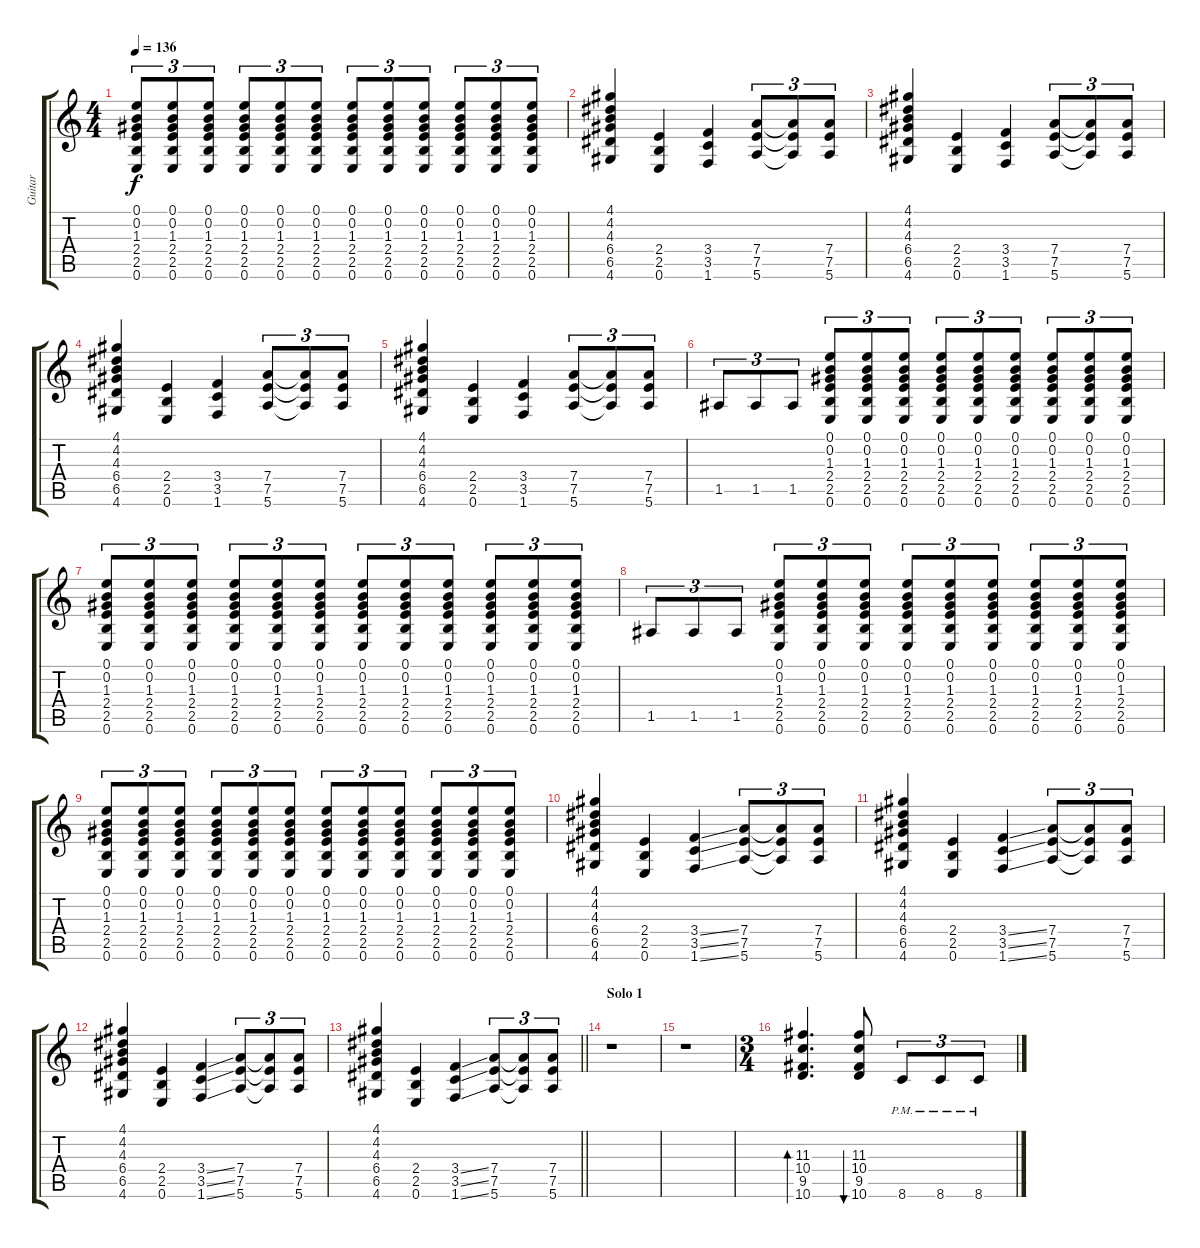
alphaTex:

\track ("Guitar" "Guitar") {instrument distortionguitar}
\staff {score tabs}
\tuning (E4 B3 G3 D3 A2 E2) {hide}
\ts (4 4)
\tempo 136
\clef g2
\ks c
(0.1 0.2 1.3 2.4 2.5 0.6).8{tu (3 2) dy f} (0.1 0.2 1.3 2.4 2.5 0.6).8{tu (3 2)} (0.1 0.2 1.3 2.4 2.5 0.6).8{tu (3 2)} (0.1 0.2 1.3 2.4 2.5 0.6).8{tu (3 2)} (0.1 0.2 1.3 2.4 2.5 0.6).8{tu (3 2)} (0.1 0.2 1.3 2.4 2.5 0.6).8{tu (3 2)} (0.1 0.2 1.3 2.4 2.5 0.6).8{tu (3 2)} (0.1 0.2 1.3 2.4 2.5 0.6).8{tu (3 2)} (0.1 0.2 1.3 2.4 2.5 0.6).8{tu (3 2)} (0.1 0.2 1.3 2.4 2.5 0.6).8{tu (3 2)} (0.1 0.2 1.3 2.4 2.5 0.6).8{tu (3 2)} (0.1 0.2 1.3 2.4 2.5 0.6).8{tu (3 2)} |
(4.1 4.2 4.3 6.4 6.5 4.6).4 (2.4 2.5 0.6).4 (3.4 3.5 1.6).4 (7.4 7.5 5.6).8{tu (3 2)} (7.4{t} 7.5{t} 5.6{t}).8{tu (3 2)} (7.4 7.5 5.6).8{tu (3 2)} |
(4.1 4.2 4.3 6.4 6.5 4.6).4 (2.4 2.5 0.6).4 (3.4 3.5 1.6).4 (7.4 7.5 5.6).8{tu (3 2)} (7.4{t} 7.5{t} 5.6{t}).8{tu (3 2)} (7.4 7.5 5.6).8{tu (3 2)} |
(4.1 4.2 4.3 6.4 6.5 4.6).4 (2.4 2.5 0.6).4 (3.4 3.5 1.6).4 (7.4 7.5 5.6).8{tu (3 2)} (7.4{t} 7.5{t} 5.6{t}).8{tu (3 2)} (7.4 7.5 5.6).8{tu (3 2)} |
(4.1 4.2 4.3 6.4 6.5 4.6).4 (2.4 2.5 0.6).4 (3.4 3.5 1.6).4 (7.4 7.5 5.6).8{tu (3 2)} (7.4{t} 7.5{t} 5.6{t}).8{tu (3 2)} (7.4 7.5 5.6).8{tu (3 2)} |
1.5.8{tu (3 2)} 1.5.8{tu (3 2)} 1.5.8{tu (3 2)} (0.1 0.2 1.3 2.4 2.5 0.6).8{tu (3 2)} (0.1 0.2 1.3 2.4 2.5 0.6).8{tu (3 2)} (0.1 0.2 1.3 2.4 2.5 0.6).8{tu (3 2)} (0.1 0.2 1.3 2.4 2.5 0.6).8{tu (3 2)} (0.1 0.2 1.3 2.4 2.5 0.6).8{tu (3 2)} (0.1 0.2 1.3 2.4 2.5 0.6).8{tu (3 2)} (0.1 0.2 1.3 2.4 2.5 0.6).8{tu (3 2)} (0.1 0.2 1.3 2.4 2.5 0.6).8{tu (3 2)} (0.1 0.2 1.3 2.4 2.5 0.6).8{tu (3 2)} |
(0.1 0.2 1.3 2.4 2.5 0.6).8{tu (3 2)} (0.1 0.2 1.3 2.4 2.5 0.6).8{tu (3 2)} (0.1 0.2 1.3 2.4 2.5 0.6).8{tu (3 2)} (0.1 0.2 1.3 2.4 2.5 0.6).8{tu (3 2)} (0.1 0.2 1.3 2.4 2.5 0.6).8{tu (3 2)} (0.1 0.2 1.3 2.4 2.5 0.6).8{tu (3 2)} (0.1 0.2 1.3 2.4 2.5 0.6).8{tu (3 2)} (0.1 0.2 1.3 2.4 2.5 0.6).8{tu (3 2)} (0.1 0.2 1.3 2.4 2.5 0.6).8{tu (3 2)} (0.1 0.2 1.3 2.4 2.5 0.6).8{tu (3 2)} (0.1 0.2 1.3 2.4 2.5 0.6).8{tu (3 2)} (0.1 0.2 1.3 2.4 2.5 0.6).8{tu (3 2)} |
1.5.8{tu (3 2)} 1.5.8{tu (3 2)} 1.5.8{tu (3 2)} (0.1 0.2 1.3 2.4 2.5 0.6).8{tu (3 2)} (0.1 0.2 1.3 2.4 2.5 0.6).8{tu (3 2)} (0.1 0.2 1.3 2.4 2.5 0.6).8{tu (3 2)} (0.1 0.2 1.3 2.4 2.5 0.6).8{tu (3 2)} (0.1 0.2 1.3 2.4 2.5 0.6).8{tu (3 2)} (0.1 0.2 1.3 2.4 2.5 0.6).8{tu (3 2)} (0.1 0.2 1.3 2.4 2.5 0.6).8{tu (3 2)} (0.1 0.2 1.3 2.4 2.5 0.6).8{tu (3 2)} (0.1 0.2 1.3 2.4 2.5 0.6).8{tu (3 2)} |
(0.1 0.2 1.3 2.4 2.5 0.6).8{tu (3 2)} (0.1 0.2 1.3 2.4 2.5 0.6).8{tu (3 2)} (0.1 0.2 1.3 2.4 2.5 0.6).8{tu (3 2)} (0.1 0.2 1.3 2.4 2.5 0.6).8{tu (3 2)} (0.1 0.2 1.3 2.4 2.5 0.6).8{tu (3 2)} (0.1 0.2 1.3 2.4 2.5 0.6).8{tu (3 2)} (0.1 0.2 1.3 2.4 2.5 0.6).8{tu (3 2)} (0.1 0.2 1.3 2.4 2.5 0.6).8{tu (3 2)} (0.1 0.2 1.3 2.4 2.5 0.6).8{tu (3 2)} (0.1 0.2 1.3 2.4 2.5 0.6).8{tu (3 2)} (0.1 0.2 1.3 2.4 2.5 0.6).8{tu (3 2)} (0.1 0.2 1.3 2.4 2.5 0.6).8{tu (3 2)} |
(4.1 4.2 4.3 6.4 6.5 4.6).4 (2.4 2.5 0.6).4 (3.4{ss} 3.5{ss} 1.6{ss}).4 (7.4 7.5 5.6).8{tu (3 2)} (7.4{t} 7.5{t} 5.6{t}).8{tu (3 2)} (7.4 7.5 5.6).8{tu (3 2)} |
(4.1 4.2 4.3 6.4 6.5 4.6).4 (2.4 2.5 0.6).4 (3.4{ss} 3.5{ss} 1.6{ss}).4 (7.4 7.5 5.6).8{tu (3 2)} (7.4{t} 7.5{t} 5.6{t}).8{tu (3 2)} (7.4 7.5 5.6).8{tu (3 2)} |
(4.1 4.2 4.3 6.4 6.5 4.6).4 (2.4 2.5 0.6).4 (3.4{ss} 3.5{ss} 1.6{ss}).4 (7.4 7.5 5.6).8{tu (3 2)} (7.4{t} 7.5{t} 5.6{t}).8{tu (3 2)} (7.4 7.5 5.6).8{tu (3 2)} |
\barLineRight lightlight
(4.1 4.2 4.3 6.4 6.5 4.6).4 (2.4 2.5 0.6).4 (3.4{ss} 3.5{ss} 1.6{ss}).4 (7.4 7.5 5.6).8{tu (3 2)} (7.4{t} 7.5{t} 5.6{t}).8{tu (3 2)} (7.4 7.5 5.6).8{tu (3 2)} |
\section ("" "Solo 1")
r.1 |
r.1 |
\ts (3 4)
(11.3 10.4 9.5 10.6).4{d bd 30 balance 12} (11.3 10.4 9.5 10.6).8{bu 30} 8.6{pm}.8{tu (3 2)} 8.6{pm}.8{tu (3 2)} 8.6{pm}.8{tu (3 2)}
